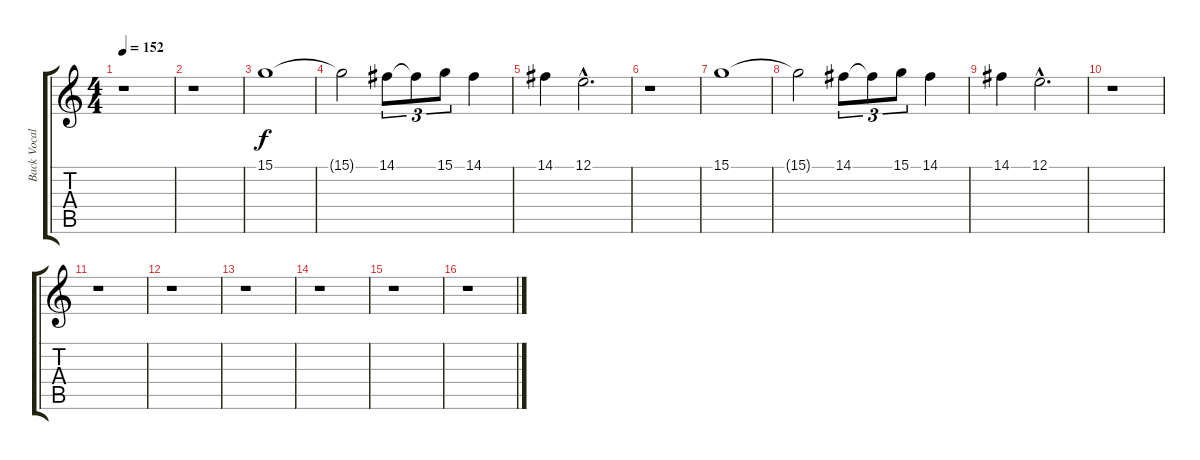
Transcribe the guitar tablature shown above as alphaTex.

\track ("Back Vocals" "Back Vocal") {instrument tremolostrings}
\staff {score tabs}
\tuning (E4 B3 G3 D3 A2 E2) {hide}
\ts (4 4)
\tempo 152
\clef g2
\ks c
r.1{dy f} |
r.1 |
15.1.1 |
15.1{t}.2 14.1.8{tu (3 2)} 14.1{t}.8{tu (3 2)} 15.1.8{tu (3 2)} 14.1.4 |
14.1.4 12.1{hac}.2{d} |
r.1 |
15.1.1 |
15.1{t}.2 14.1.8{tu (3 2)} 14.1{t}.8{tu (3 2)} 15.1.8{tu (3 2)} 14.1.4 |
14.1.4 12.1{hac}.2{d} |
r.1 |
r.1 |
r.1 |
r.1 |
r.1 |
r.1 |
r.1
